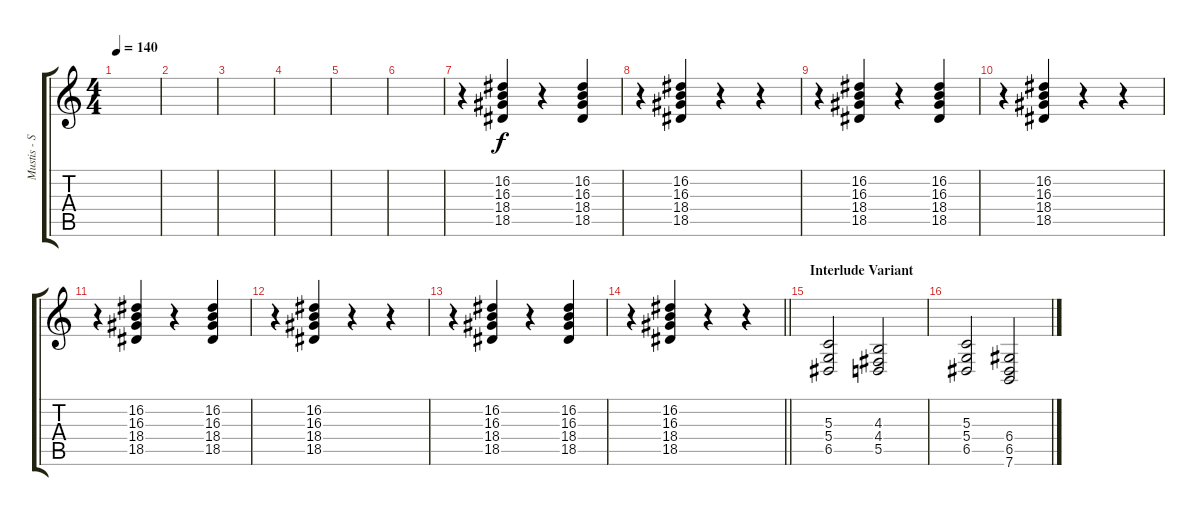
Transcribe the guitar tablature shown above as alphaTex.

\track ("Mustis - Strings" "Mustis - S") {instrument stringensemble1}
\staff {score tabs}
\tuning (E4 B3 G3 D3 A2 E2) {hide}
\ts (4 4)
\tempo 140
\clef g2
\ks c
|
|
|
|
|
|
r.4 (16.2 16.3 18.4 18.5).4 r.4 (16.2 16.3 18.4 18.5).4 |
r.4 (16.2 16.3 18.4 18.5).4 r.4 r.4 |
r.4 (16.2 16.3 18.4 18.5).4 r.4 (16.2 16.3 18.4 18.5).4 |
r.4 (16.2 16.3 18.4 18.5).4 r.4 r.4 |
r.4 (16.2 16.3 18.4 18.5).4 r.4 (16.2 16.3 18.4 18.5).4 |
r.4 (16.2 16.3 18.4 18.5).4 r.4 r.4 |
r.4 (16.2 16.3 18.4 18.5).4 r.4 (16.2 16.3 18.4 18.5).4 |
\barLineRight lightlight
r.4 (16.2 16.3 18.4 18.5).4 r.4 r.4 |
\section ("" "Interlude Variant")
(5.3 5.4 6.5).2 (4.3 4.4 5.5).2 |
(5.3 5.4 6.5).2 (6.4 6.5 7.6).2
